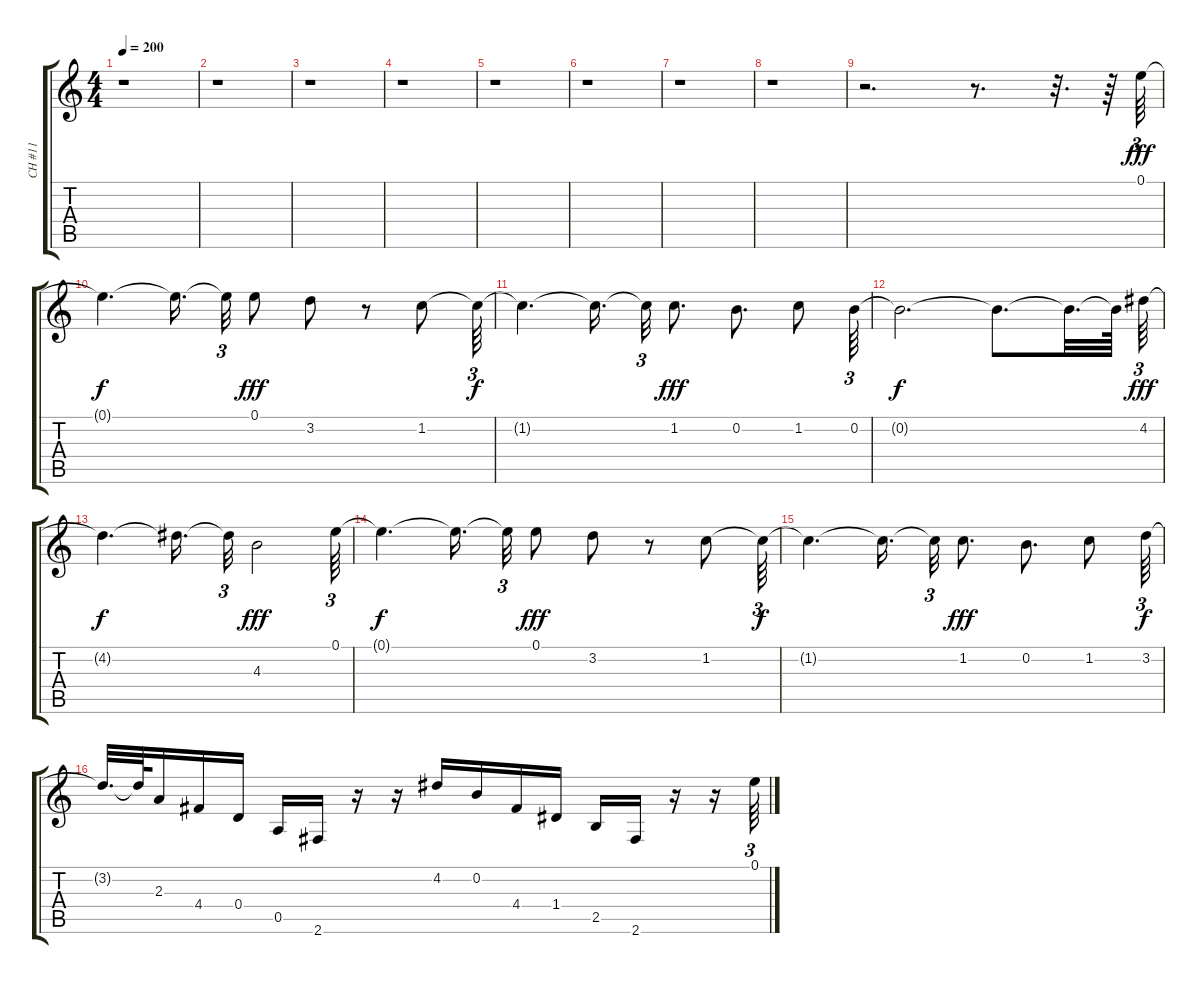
\track ("CH #11" "CH #11") {instrument distortionguitar}
\staff {score tabs}
\tuning (E4 B3 G3 D3 A2 E2) {hide}
\ts (4 4)
\tempo 200
\clef g2
\ks c
r.1{dy f} |
r.1 |
r.1 |
r.1 |
r.1 |
r.1 |
r.1 |
r.1 |
r.2{d} r.8{d} r.32{d} r.64 0.1.64{tu (3 2) dy fff} |
0.1{t}.4{d dy f} 0.1{t}.16{d beam splitsecondary} 0.1{t}.32{tu (3 2)} 0.1.8{dy fff} 3.2.8 r.8 1.2.8 1.2{t}.64{tu (3 2) dy f} |
1.2{t}.4{d} 1.2{t}.16{d beam splitsecondary} 1.2{t}.32{tu (3 2)} 1.2.8{d dy fff} 0.2.8{d} 1.2.8 0.2.64{tu (3 2)} |
0.2{t}.2{d dy f} 0.2{t}.8{d} 0.2{t}.32{d} 0.2{t}.64 4.2.64{tu (3 2) dy fff} |
4.2{t}.4{d dy f} 4.2{t}.16{d} 4.2{t}.32{tu (3 2)} 4.3.2{dy fff} 0.1.64{tu (3 2)} |
0.1{t}.4{d dy f} 0.1{t}.16{d beam splitsecondary} 0.1{t}.32{tu (3 2)} 0.1.8{dy fff} 3.2.8 r.8 1.2.8 1.2{t}.64{tu (3 2) dy f} |
1.2{t}.4{d} 1.2{t}.16{d beam splitsecondary} 1.2{t}.32{tu (3 2)} 1.2.8{d dy fff} 0.2.8{d} 1.2.8 3.2.64{tu (3 2) dy f} |
3.2{t}.32{d} 3.2{t}.64 2.3.16 4.4.16 0.4.16 0.5.16 2.6.16 r.16 r.16 4.2.16 0.2.16 4.4.16 1.4.16 2.5.16 2.6.16 r.16 r.16 0.1.64{tu (3 2)}
